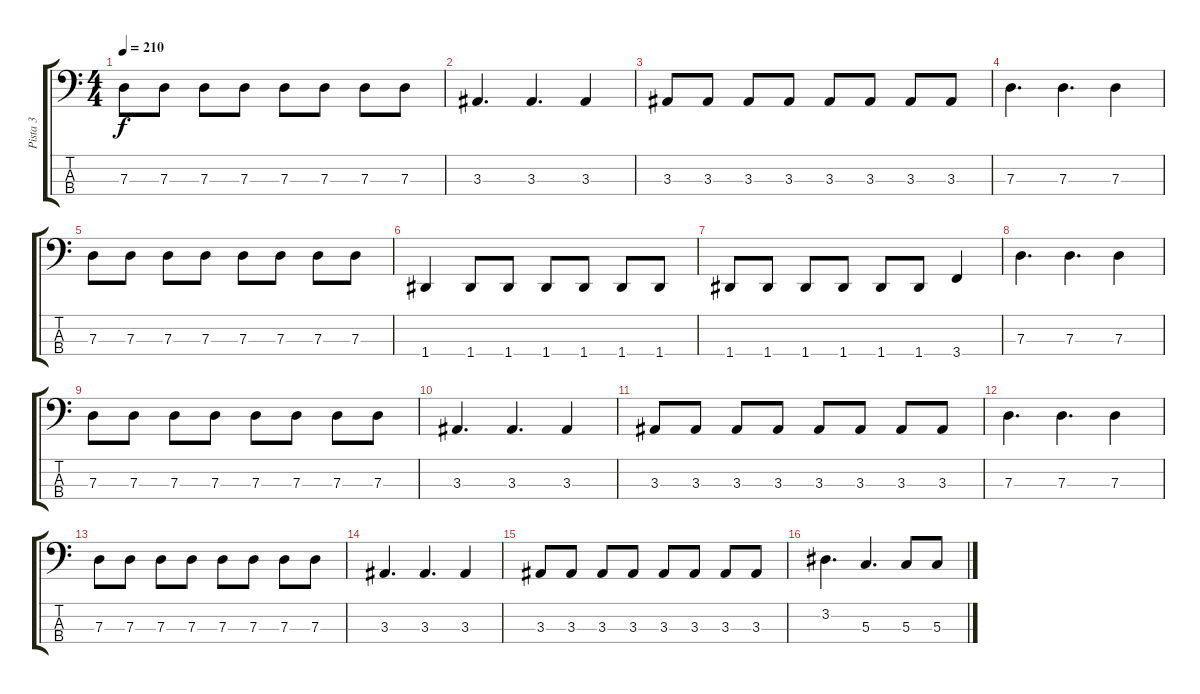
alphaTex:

\track ("Pista 3" "Pista 3") {instrument electricbassfinger}
\staff {score tabs}
\tuning (F2 C2 G1 D1) {hide}
\ts (4 4)
\tempo 210
\clef f4
\ks c
7.3.8{dy f} 7.3.8 7.3.8 7.3.8 7.3.8 7.3.8 7.3.8 7.3.8 |
3.3.4{d} 3.3.4{d} 3.3.4 |
3.3.8 3.3.8 3.3.8 3.3.8 3.3.8 3.3.8 3.3.8 3.3.8 |
7.3.4{d} 7.3.4{d} 7.3.4 |
7.3.8 7.3.8 7.3.8 7.3.8 7.3.8 7.3.8 7.3.8 7.3.8 |
1.4.4 1.4.8 1.4.8 1.4.8 1.4.8 1.4.8 1.4.8 |
1.4.8 1.4.8 1.4.8 1.4.8 1.4.8 1.4.8 3.4.4 |
7.3.4{d} 7.3.4{d} 7.3.4 |
7.3.8 7.3.8 7.3.8 7.3.8 7.3.8 7.3.8 7.3.8 7.3.8 |
3.3.4{d} 3.3.4{d} 3.3.4 |
3.3.8 3.3.8 3.3.8 3.3.8 3.3.8 3.3.8 3.3.8 3.3.8 |
7.3.4{d} 7.3.4{d} 7.3.4 |
7.3.8 7.3.8 7.3.8 7.3.8 7.3.8 7.3.8 7.3.8 7.3.8 |
3.3.4{d} 3.3.4{d} 3.3.4 |
3.3.8 3.3.8 3.3.8 3.3.8 3.3.8 3.3.8 3.3.8 3.3.8 |
3.2.4{d} 5.3.4{d} 5.3.8 5.3.8
